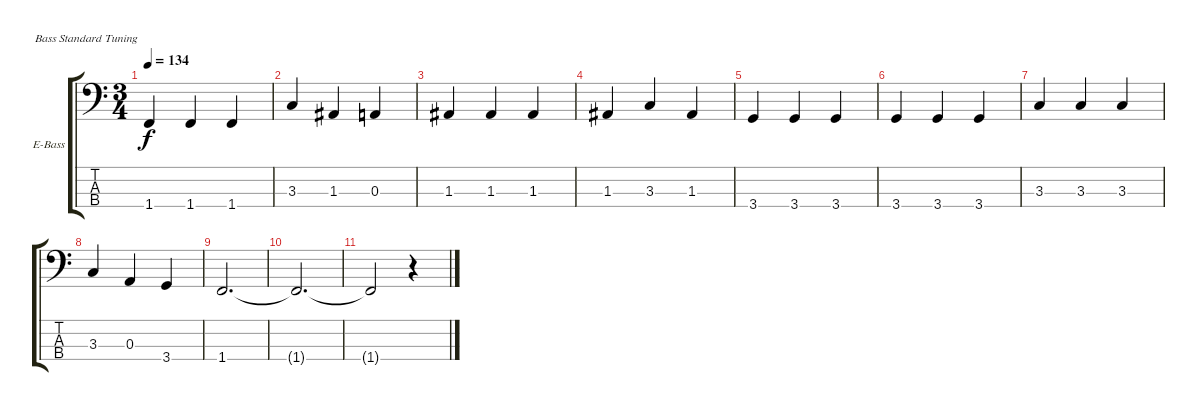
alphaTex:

\bracketExtendMode groupsimilarinstruments
\firstSystemTrackNameOrientation horizontal
\otherSystemsTrackNameOrientation horizontal
\track ("Bass" "E-Bass") {instrument electricbassfinger}
\staff {score tabs}
\tuning (G2 D2 A1 E1)
\ts (3 4)
\tempo 134
\clef f4
\ks c
1.4.4{dy f} 1.4.4 1.4.4 |
3.3.4 1.3.4 0.3.4 |
1.3.4 1.3.4 1.3.4 |
1.3.4 3.3.4 1.3.4 |
3.4.4 3.4.4 3.4.4 |
3.4.4 3.4.4 3.4.4 |
3.3.4 3.3.4 3.3.4 |
3.3.4 0.3.4 3.4.4 |
1.4.2{d} |
1.4{t}.2{d} |
1.4{t}.2 r.4
